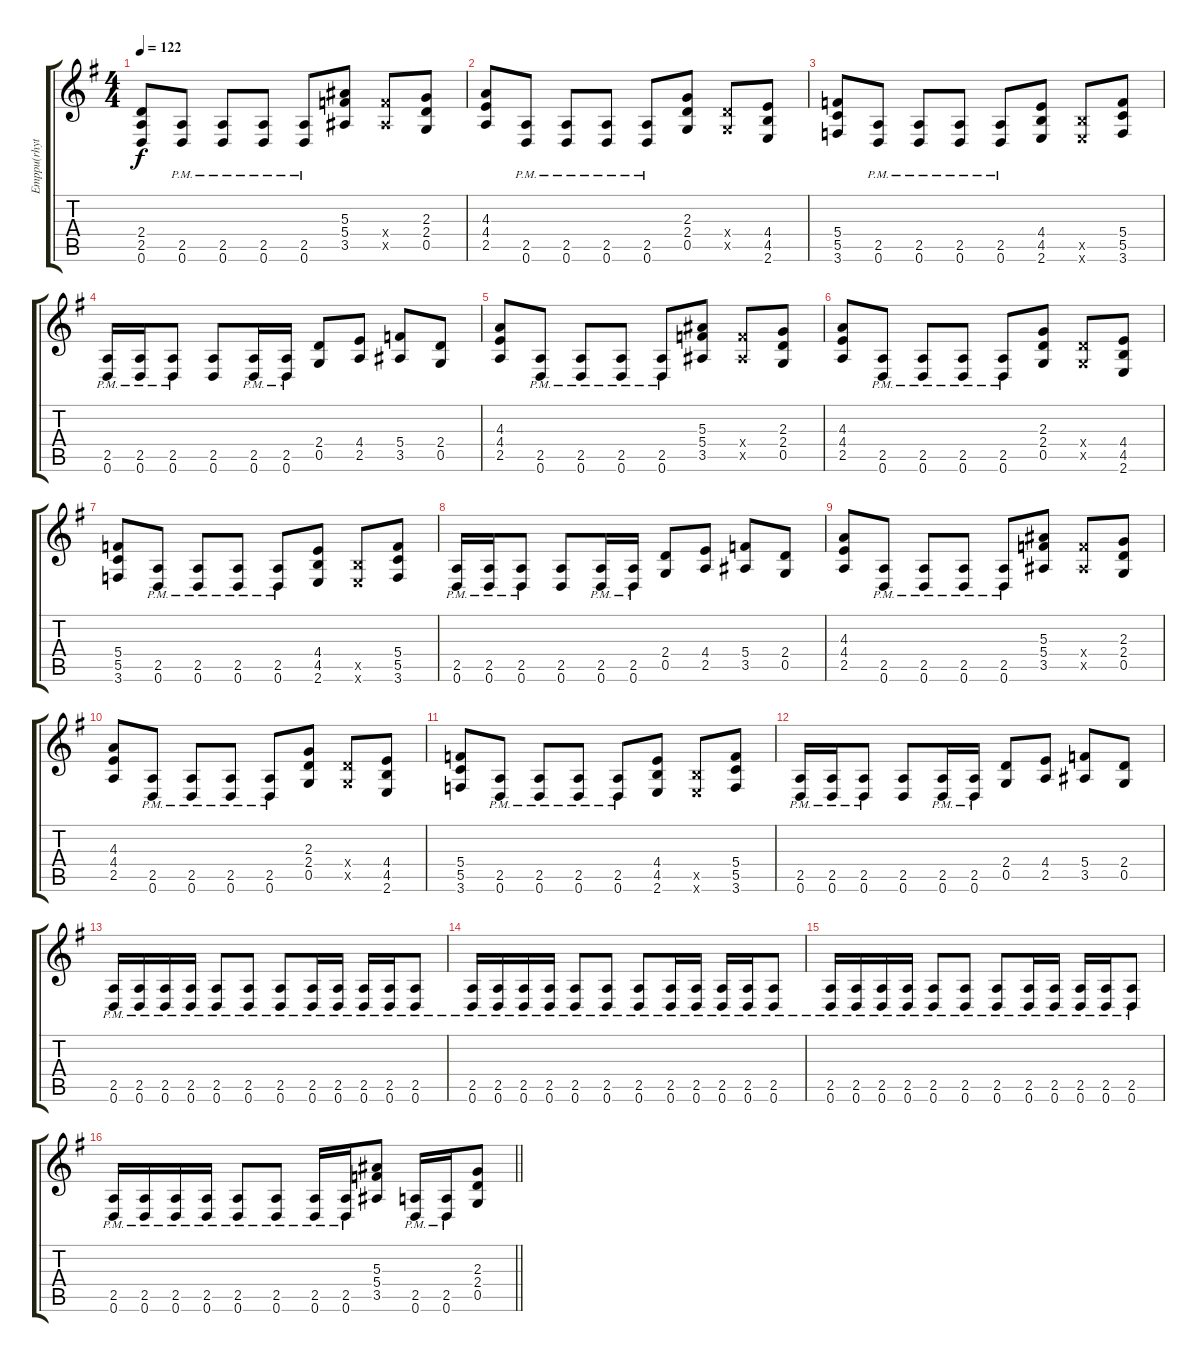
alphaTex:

\track ("Emppu(rhytm)" "Emppu(rhyt") {instrument distortionguitar}
\staff {score tabs}
\tuning (D4 A3 F3 C3 G2 D2) {hide}
\ts (4 4)
\tempo 122
\clef g2
\ks g
(2.4 2.5 0.6).8{dy f} (2.5{pm} 0.6{pm}).8 (2.5{pm} 0.6{pm}).8 (2.5{pm} 0.6{pm}).8 (2.5{pm} 0.6{pm}).8 (5.3 5.4 3.5).8 (5.4{x} 3.5{x}).8 (2.3 2.4 0.5).8 |
(4.3 4.4 2.5).8 (2.5{pm} 0.6{pm}).8 (2.5{pm} 0.6{pm}).8 (2.5{pm} 0.6{pm}).8 (2.5{pm} 0.6{pm}).8 (2.3 2.4 0.5).8 (2.4{x} 0.5{x}).8 (4.4 4.5 2.6).8 |
(5.4 5.5 3.6).8 (2.5{pm} 0.6{pm}).8 (2.5{pm} 0.6{pm}).8 (2.5{pm} 0.6{pm}).8 (2.5{pm} 0.6{pm}).8 (4.4 4.5 2.6).8 (4.5{x} 2.6{x}).8 (5.4 5.5 3.6).8 |
(2.5{pm} 0.6{pm}).16 (2.5{pm} 0.6{pm}).16 (2.5{pm} 0.6{pm}).8 (2.5 0.6).8 (2.5{pm} 0.6{pm}).16 (2.5{pm} 0.6{pm}).16 (2.4 0.5).8 (4.4 2.5).8 (5.4 3.5).8 (2.4 0.5).8 |
(4.3 4.4 2.5).8 (2.5{pm} 0.6{pm}).8 (2.5{pm} 0.6{pm}).8 (2.5{pm} 0.6{pm}).8 (2.5{pm} 0.6{pm}).8 (5.3 5.4 3.5).8 (5.4{x} 3.5{x}).8 (2.3 2.4 0.5).8 |
(4.3 4.4 2.5).8 (2.5{pm} 0.6{pm}).8 (2.5{pm} 0.6{pm}).8 (2.5{pm} 0.6{pm}).8 (2.5{pm} 0.6{pm}).8 (2.3 2.4 0.5).8 (2.4{x} 0.5{x}).8 (4.4 4.5 2.6).8 |
(5.4 5.5 3.6).8 (2.5{pm} 0.6{pm}).8 (2.5{pm} 0.6{pm}).8 (2.5{pm} 0.6{pm}).8 (2.5{pm} 0.6{pm}).8 (4.4 4.5 2.6).8 (4.5{x} 2.6{x}).8 (5.4 5.5 3.6).8 |
(2.5{pm} 0.6{pm}).16 (2.5{pm} 0.6{pm}).16 (2.5{pm} 0.6{pm}).8 (2.5 0.6).8 (2.5{pm} 0.6{pm}).16 (2.5{pm} 0.6{pm}).16 (2.4 0.5).8 (4.4 2.5).8 (5.4 3.5).8 (2.4 0.5).8 |
(4.3 4.4 2.5).8 (2.5{pm} 0.6{pm}).8 (2.5{pm} 0.6{pm}).8 (2.5{pm} 0.6{pm}).8 (2.5{pm} 0.6{pm}).8 (5.3 5.4 3.5).8 (5.4{x} 3.5{x}).8 (2.3 2.4 0.5).8 |
(4.3 4.4 2.5).8 (2.5{pm} 0.6{pm}).8 (2.5{pm} 0.6{pm}).8 (2.5{pm} 0.6{pm}).8 (2.5{pm} 0.6{pm}).8 (2.3 2.4 0.5).8 (2.4{x} 0.5{x}).8 (4.4 4.5 2.6).8 |
(5.4 5.5 3.6).8 (2.5{pm} 0.6{pm}).8 (2.5{pm} 0.6{pm}).8 (2.5{pm} 0.6{pm}).8 (2.5{pm} 0.6{pm}).8 (4.4 4.5 2.6).8 (4.5{x} 2.6{x}).8 (5.4 5.5 3.6).8 |
(2.5{pm} 0.6{pm}).16 (2.5{pm} 0.6{pm}).16 (2.5{pm} 0.6{pm}).8 (2.5 0.6).8 (2.5{pm} 0.6{pm}).16 (2.5{pm} 0.6{pm}).16 (2.4 0.5).8 (4.4 2.5).8 (5.4 3.5).8 (2.4 0.5).8 |
(2.5{pm} 0.6{pm}).16 (2.5{pm} 0.6{pm}).16 (2.5{pm} 0.6{pm}).16 (2.5{pm} 0.6{pm}).16 (2.5{pm} 0.6{pm}).8 (2.5{pm} 0.6{pm}).8 (2.5{pm} 0.6{pm}).8 (2.5{pm} 0.6{pm}).16 (2.5{pm} 0.6{pm}).16 (2.5{pm} 0.6{pm}).16 (2.5{pm} 0.6{pm}).16 (2.5{pm} 0.6{pm}).8 |
(2.5{pm} 0.6{pm}).16 (2.5{pm} 0.6{pm}).16 (2.5{pm} 0.6{pm}).16 (2.5{pm} 0.6{pm}).16 (2.5{pm} 0.6{pm}).8 (2.5{pm} 0.6{pm}).8 (2.5{pm} 0.6{pm}).8 (2.5{pm} 0.6{pm}).16 (2.5{pm} 0.6{pm}).16 (2.5{pm} 0.6{pm}).16 (2.5{pm} 0.6{pm}).16 (2.5{pm} 0.6{pm}).8 |
(2.5{pm} 0.6{pm}).16 (2.5{pm} 0.6{pm}).16 (2.5{pm} 0.6{pm}).16 (2.5{pm} 0.6{pm}).16 (2.5{pm} 0.6{pm}).8 (2.5{pm} 0.6{pm}).8 (2.5{pm} 0.6{pm}).8 (2.5{pm} 0.6{pm}).16 (2.5{pm} 0.6{pm}).16 (2.5{pm} 0.6{pm}).16 (2.5{pm} 0.6{pm}).16 (2.5{pm} 0.6{pm}).8 |
\barLineRight lightlight
(2.5{pm} 0.6{pm}).16 (2.5{pm} 0.6{pm}).16 (2.5{pm} 0.6{pm}).16 (2.5{pm} 0.6{pm}).16 (2.5{pm} 0.6{pm}).8 (2.5{pm} 0.6{pm}).8 (2.5{pm} 0.6{pm}).16 (2.5{pm} 0.6{pm}).16 (5.3 5.4 3.5).8 (2.5{pm} 0.6{pm}).16 (2.5{pm} 0.6{pm}).16 (2.3 2.4 0.5).8
